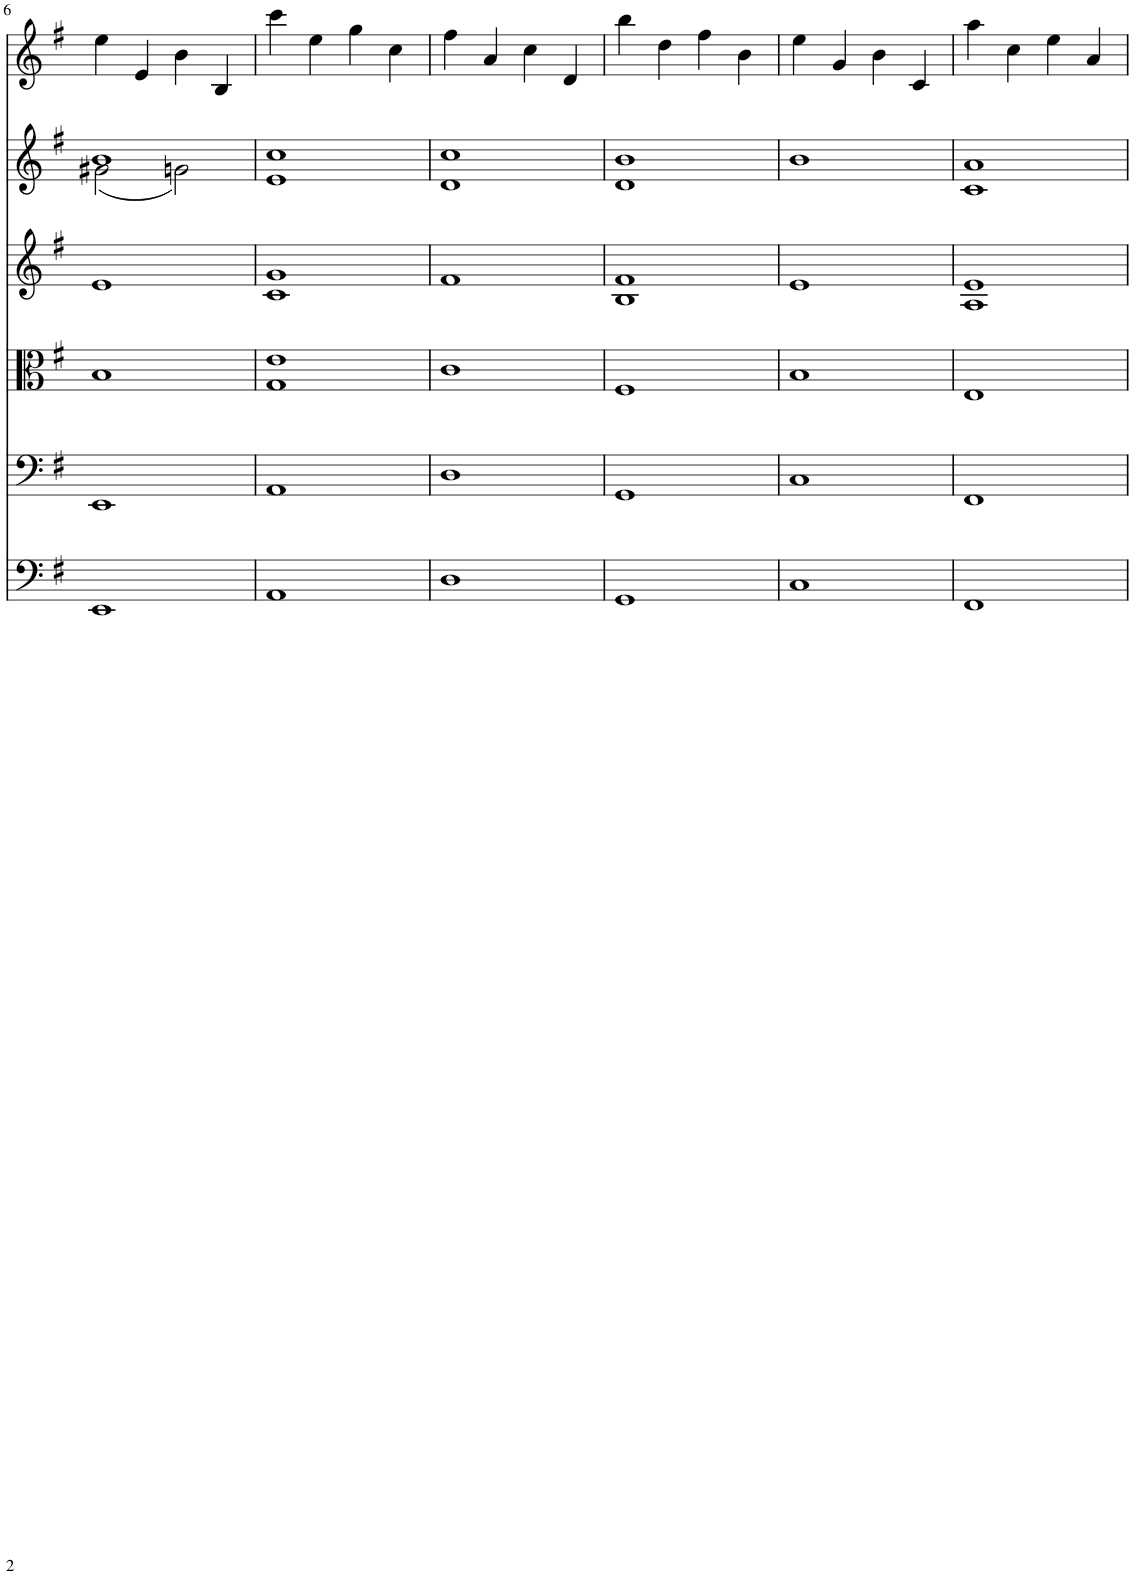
**kern	**kern	**kern	**kern	**kern	**kern
*part6	*part5	*part4	*part3	*part2	*part1
*staff6	*staff5	*staff4	*staff3	*staff2	*staff1
*I"Voice	*I"Voice	*I"Voice	*I"Voice	*I"Voice	*I"Voice
*I'V	*I'V	*I'V	*I'V	*I'V	*I'V
!!LO:PB:g=z
*clefF4	*clefF4	*clefC3	*clefG2	*clefG2	*clefG2
*k[f#]	*k[f#]	*k[f#]	*k[f#]	*k[f#]	*k[f#]
*M4/4	*M4/4	*M4/4	*M4/4	*M4/4	*M4/4
=6	=6	=6	=6	=6	=6
*	*	*	*	*^	*
1EE	1EE	1B	1e	1b	(<2g#X\	4ee\
.	.	.	.	.	.	4e/
.	.	.	.	.	2gn\)	4b\
.	.	.	.	.	.	4B/
=7	=7	=7	=7	=7	=7	=7
*	*	*^	*^	*	*	*
1AA	1AA	1e	1G	1g	1c	1cc	1e	4ccc\
.	.	.	.	.	.	.	.	4ee\
.	.	.	.	.	.	.	.	4gg\
.	.	.	.	.	.	.	.	4cc\
*	*	*v	*v	*	*	*	*	*
*	*	*	*v	*v	*	*	*
=8	=8	=8	=8	=8	=8	=8
1D	1D	1c	1f#	1cc	1d	4ff#\
.	.	.	.	.	.	4a/
.	.	.	.	.	.	4cc\
.	.	.	.	.	.	4d/
=9	=9	=9	=9	=9	=9	=9
*	*	*	*^	*	*	*
1GG	1GG	1F#	1f#	1B	1b	1d	4bb\
.	.	.	.	.	.	.	4dd\
.	.	.	.	.	.	.	4ff#\
.	.	.	.	.	.	.	4b\
*	*	*	*v	*v	*	*	*
*	*	*	*	*v	*v	*
=10	=10	=10	=10	=10	=10
1C	1C	1B	1e	1b	4ee\
.	.	.	.	.	4g/
.	.	.	.	.	4b\
.	.	.	.	.	4c/
=11	=11	=11	=11	=11	=11
*	*	*	*^	*^	*
1FF#	1FF#	1E	1e	1A	1a	1c	4aa\
.	.	.	.	.	.	.	4cc\
.	.	.	.	.	.	.	4ee\
.	.	.	.	.	.	.	4a/
*	*	*	*v	*v	*	*	*
*	*	*	*	*v	*v	*
=	=	=	=	=	=
*-	*-	*-	*-	*-	*-
